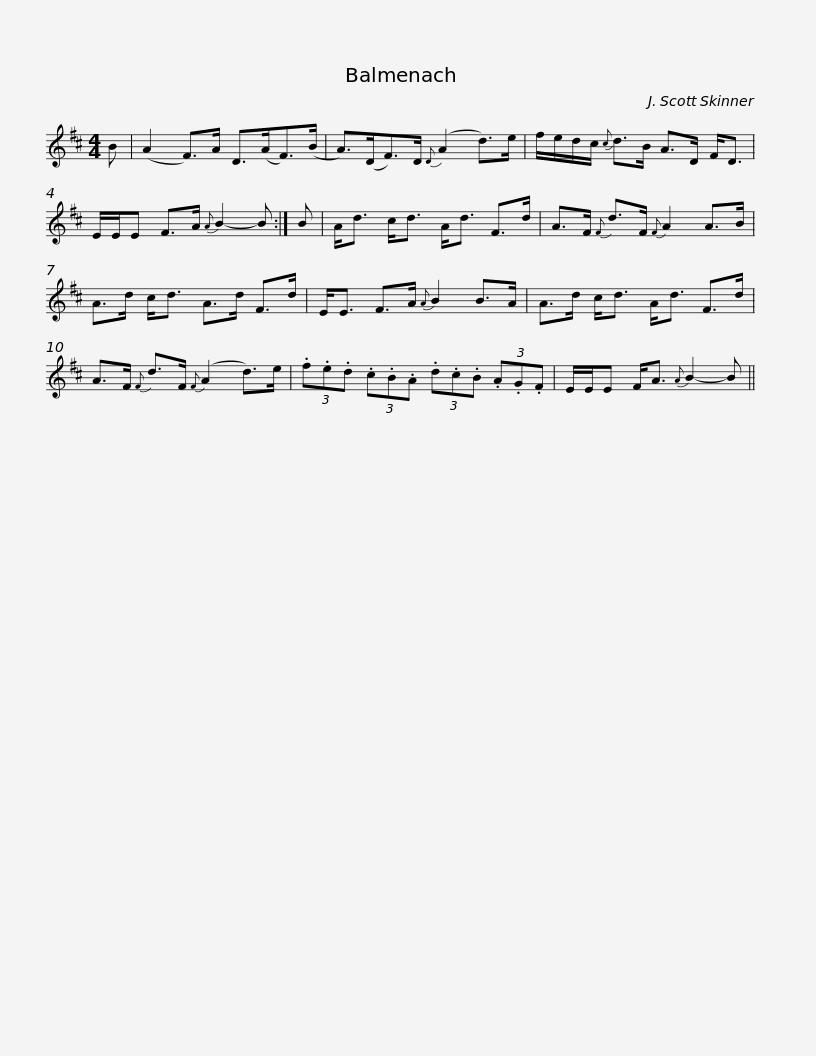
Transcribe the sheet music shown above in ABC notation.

X:1
L:1/8
M:4/4
I:linebreak $
K:D
V:1 treble
V:1
 B | (A2 F>)A D>(AF>)(B | A>)(DF>)D{D} (A2 d>)e | f/e/d/c/{c} d>B A>D F<D | E/E/E F>A{A} B2- B :| %5
 B |$ A<d c<d A<d F>d | A>F{F} d>F{F} A2 A>B | A>d c<d A>d F>d | E<E F>A{A} B2 B>A |$ %10
 A>d c<d A<d F>d | A>F{F} d>F{F} (A2 d>)e | (3.f.e.d (3.c.B.A (3.d.c.B (3.A.G.F | E/E/E F<A{A} B2- B || %14
